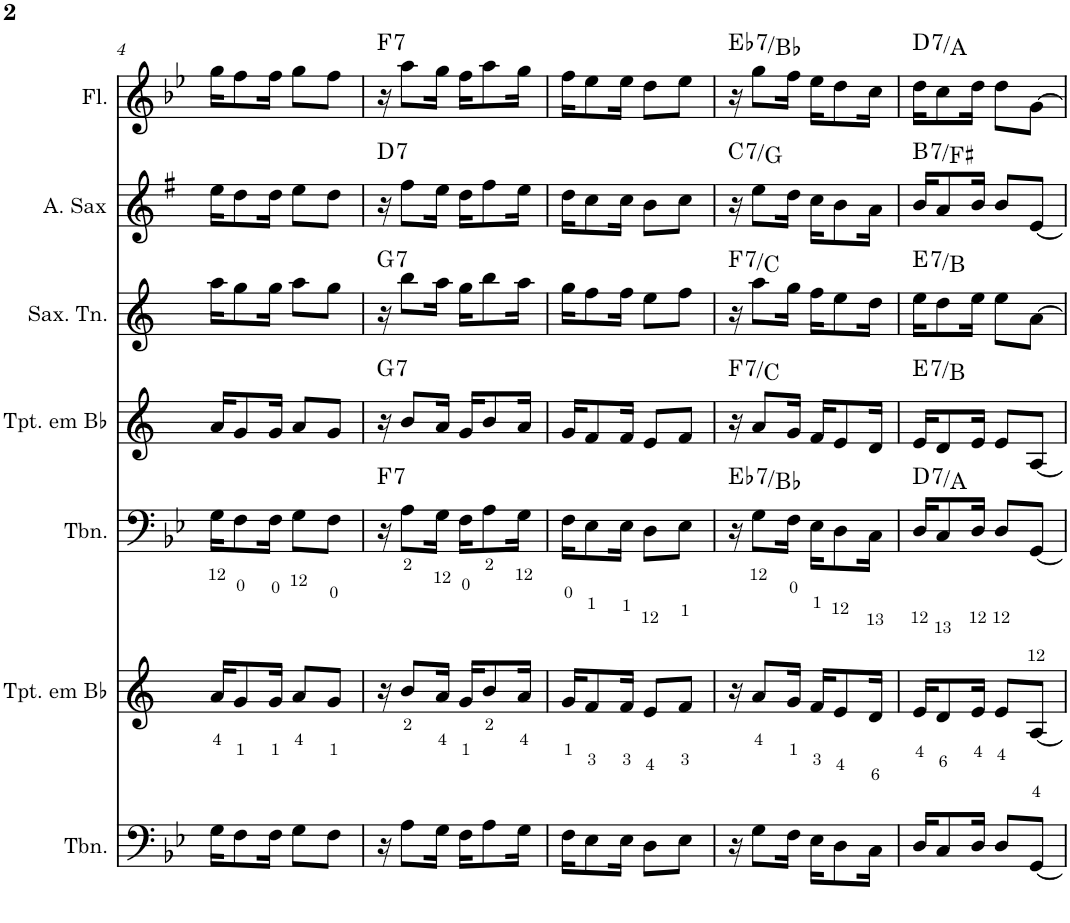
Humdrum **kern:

**kern	**kern	**kern	**harte	**kern	**harte	**kern	**harte	**kern	**harte	**kern	**harte
*part7	*part6	*part5	*part5	*part4	*part4	*part3	*part3	*part2	*part2	*part1	*part1
*staff7	*staff6	*staff5	*	*staff4	*	*staff3	*	*staff2	*	*staff1	*
*I"Trombone	*I"Trompete em Bb	*I"Trombone	*	*I"Trompete em Bb	*	*I"Saxofone Tenor	*	*I"Saxofone Alto	*	*I"Flauta Transversal	*
*I'Tbn.	*I'Tpt. em Bb	*I'Tbn.	*	*I'Tpt. em Bb	*	*I'Sax. Tn.	*	*	*	*I'Fl.	*
!!LO:PB:g=z
*clefF4	*clefG2	*clefF4	*	*clefG2	*	*clefG2	*	*clefG2	*	*clefG2	*
*	*Trd1c2	*	*	*Trd1c2	*	*Trd8c14	*	*Trd5c9	*	*	*
*k[b-e-]	*k[]	*k[b-e-]	*	*k[]	*	*k[]	*	*k[f#]	*	*k[b-e-]	*
*B-:	*	*B-:	*	*	*	*	*	*G:	*	*B-:	*
*M4/4	*M4/4	*M4/4	*	*M4/4	*	*M4/4	*	*M4/4	*	*M4/4	*
=4	=4	=4	=4	=4	=4	=4	=4	=4	=4	=4	=4
16G\KL	16a/KL	16G\KL	.	16a/KL	.	16aa\KL	.	16ee\KL	.	16gg\KL	.
8F\	8g/	8F\	.	8g/	.	8gg\	.	8dd\	.	8ff\	.
16F\Jk	16g/Jk	16F\Jk	.	16g/Jk	.	16gg\Jk	.	16dd\Jk	.	16ff\Jk	.
8G\L	8a/L	8G\L	.	8a/L	.	8aa\L	.	8ee\L	.	8gg\L	.
8F\J	8g/J	8F\J	.	8g/J	.	8gg\J	.	8dd\J	.	8ff\J	.
=5	=5	=5	=5	=5	=5	=5	=5	=5	=5	=5	=5
!	!	!	!LO:H:kt=7	!	!LO:H:kt=7	!	!LO:H:kt=7	!	!LO:H:kt=7	!	!LO:H:kt=7
16r	16r	16r	F:7	16r	G:7	16r	G:7	16r	D:7	16r	F:7
8A\L	8b/L	8A\L	.	8b/L	.	8bb\L	.	8ff#\L	.	8aa\L	.
16G\Jk	16a/Jk	16G\Jk	.	16a/Jk	.	16aa\Jk	.	16ee\Jk	.	16gg\Jk	.
16F\KL	16g/KL	16F\KL	.	16g/KL	.	16gg\KL	.	16dd\KL	.	16ff\KL	.
8A\	8b/	8A\	.	8b/	.	8bb\	.	8ff#\	.	8aa\	.
16G\Jk	16a/Jk	16G\Jk	.	16a/Jk	.	16aa\Jk	.	16ee\Jk	.	16gg\Jk	.
=6	=6	=6	=6	=6	=6	=6	=6	=6	=6	=6	=6
16F\KL	16g/KL	16F\KL	.	16g/KL	.	16gg\KL	.	16dd\KL	.	16ff\KL	.
8E-\	8f/	8E-\	.	8f/	.	8ff\	.	8cc\	.	8ee-\	.
16E-\Jk	16f/Jk	16E-\Jk	.	16f/Jk	.	16ff\Jk	.	16cc\Jk	.	16ee-\Jk	.
8D\L	8e/L	8D\L	.	8e/L	.	8ee\L	.	8b\L	.	8dd\L	.
8E-\J	8f/J	8E-\J	.	8f/J	.	8ff\J	.	8cc\J	.	8ee-\J	.
=7	=7	=7	=7	=7	=7	=7	=7	=7	=7	=7	=7
!	!	!	!LO:H:kt=7	!	!LO:H:kt=7	!	!LO:H:kt=7	!	!LO:H:kt=7	!	!LO:H:kt=7
16r	16r	16r	Eb:7/5	16r	F:7/5	16r	F:7/5	16r	C:7/5	16r	Eb:7/5
8G\L	8a/L	8G\L	.	8a/L	.	8aa\L	.	8ee\L	.	8gg\L	.
16F\Jk	16g/Jk	16F\Jk	.	16g/Jk	.	16gg\Jk	.	16dd\Jk	.	16ff\Jk	.
16E-\KL	16f/KL	16E-\KL	.	16f/KL	.	16ff\KL	.	16cc\KL	.	16ee-\KL	.
8D\	8e/	8D\	.	8en/	.	8een\	.	8b\	.	8dd\	.
16C\Jk	16d/Jk	16C\Jk	.	16d/Jk	.	16dd\Jk	.	16a\Jk	.	16cc\Jk	.
=8	=8	=8	=8	=8	=8	=8	=8	=8	=8	=8	=8
!	!	!	!LO:H:kt=7	!	!LO:H:kt=7	!	!LO:H:kt=7	!	!LO:H:kt=7	!	!LO:H:kt=7
16D/KL	16e/KL	16D/KL	D:7/5	16e/KL	E:7/5	16ee\KL	E:7/5	16b/KL	B:7/5	16dd\KL	D:7/5
8C/	8d/	8C/	.	8d/	.	8dd\	.	8a/	.	8cc\	.
16D/Jk	16e/Jk	16D/Jk	.	16e/Jk	.	16ee\Jk	.	16b/Jk	.	16dd\Jk	.
8D/L	8e/L	8D/L	.	8e/L	.	8ee\L	.	8b/L	.	8dd\L	.
[8GG/J	[8A/J	[8GG/J	.	[8A/J	.	[8a\J	.	[8e/J	.	[8g\J	.
=	=	=	=	=	=	=	=	=	=	=	=
*-	*-	*-	*-	*-	*-	*-	*-	*-	*-	*-	*-
